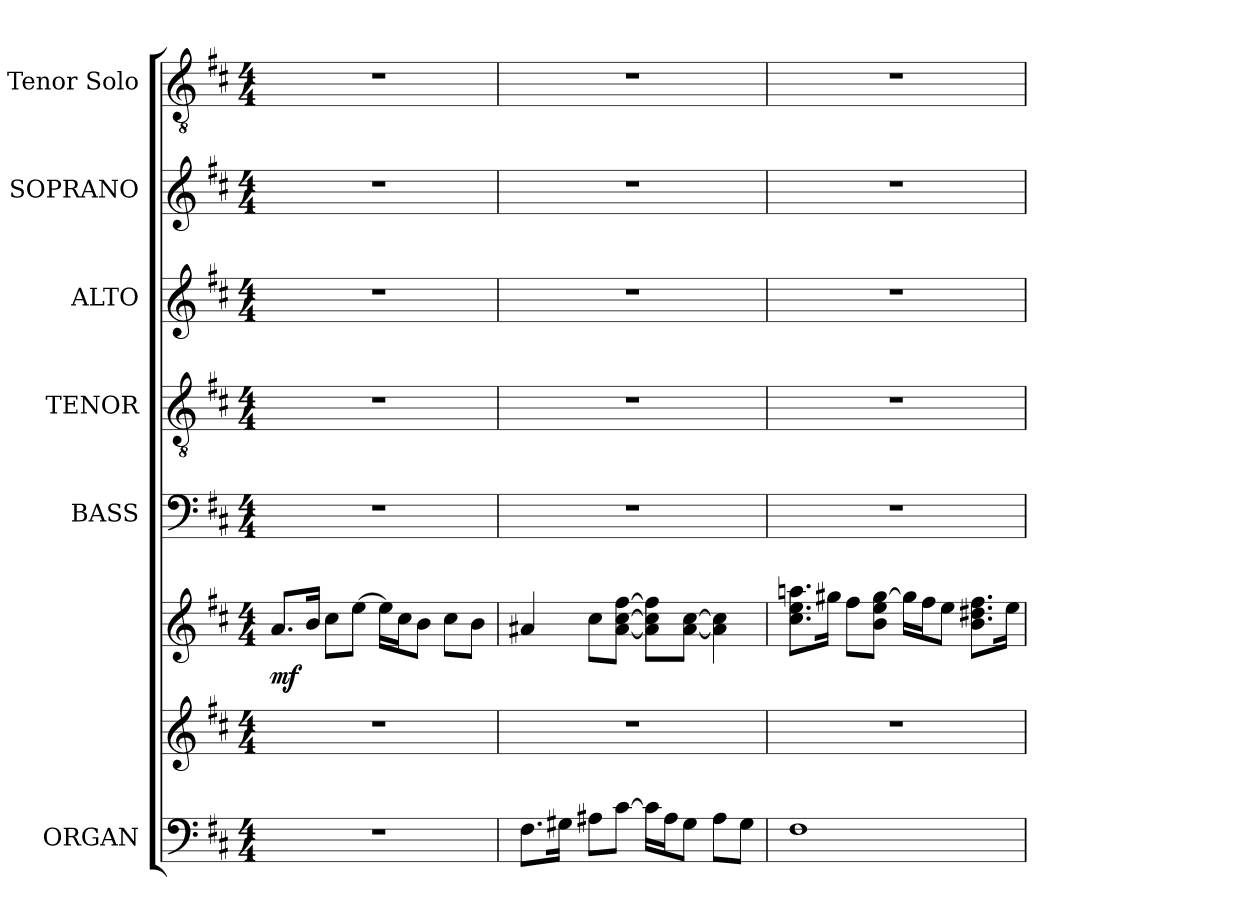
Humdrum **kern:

**kern	**kern	**kern	**dynam	**kern	**kern	**kern	**kern	**kern
*part6	*part6	*part6	*part6	*part5	*part4	*part3	*part2	*part1
*staff8	*staff7	*staff6	*staff6/7/8	*staff5	*staff4	*staff3	*staff2	*staff1
*I"ORGAN	*	*	*	*I"BASS	*I"TENOR	*I"ALTO	*I"SOPRANO	*I"Tenor Solo
*	*	*	*	*I'B.	*I'T.	*I'A.	*I'S.	*I'T. Solo
!!LO:PB:g=z
*clefF4	*clefG2	*clefG2	*	*clefF4	*clefGv2	*clefG2	*clefG2	*clefGv2
*	*	*	*	*	*ITrd7c12	*	*	*ITrd7c12
*k[f#c#]	*k[f#c#]	*k[f#c#]	*	*k[f#c#]	*k[f#c#]	*k[f#c#]	*k[f#c#]	*k[f#c#]
*D:	*D:	*D:	*	*D:	*D:	*D:	*D:	*D:
*M4/4	*M4/4	*M4/4	*	*M4/4	*M4/4	*M4/4	*M4/4	*M4/4
*MM110	*MM110	*MM110	*	*MM110	*MM110	*MM110	*MM110	*MM110
=1	=1	=1	=1	=1	=1	=1	=1	=1
1r	1r	8.ai/L	mf	1r	1r	1r	1r	1r
.	.	16bi/Jk	.	.	.	.	.	.
.	.	8cc#i\L	.	.	.	.	.	.
.	.	[8eei\J	.	.	.	.	.	.
.	.	16eei\LL]	.	.	.	.	.	.
.	.	16cc#i\J	.	.	.	.	.	.
.	.	8bi\J	.	.	.	.	.	.
.	.	8cc#i\L	.	.	.	.	.	.
.	.	8bi\J	.	.	.	.	.	.
=2	=2	=2	=2	=2	=2	=2	=2	=2
8.F#i\L	1r	4a#Xi/	.	1r	1r	1r	1r	1r
16G#Xi\Jk	.	.	.	.	.	.	.	.
8A#Xi\L	.	8cc#i\L	.	.	.	.	.	.
[8c#i\J	.	[8a#i\ [8cc#i\ [8ff#i\J	.	.	.	.	.	.
16c#i\LL]	.	8a#i]\ 8cc#i]\ 8ff#i]\L	.	.	.	.	.	.
16A#i\J	.	.	.	.	.	.	.	.
8G#i\J	.	[8a#i\ [8cc#i\J	.	.	.	.	.	.
8A#i\L	.	4a#i\] 4cc#i]	.	.	.	.	.	.
8G#i\J	.	.	.	.	.	.	.	.
=3	=3	=3	=3	=3	=3	=3	=3	=3
1F#i	1r	8.cc#i\ 8.eei\ 8.aani\L	.	1r	1r	1r	1r	1r
.	.	16gg#Xi\Jk	.	.	.	.	.	.
.	.	8ff#i\L	.	.	.	.	.	.
.	.	8bi\ 8eei\ [8gg#i\J	.	.	.	.	.	.
.	.	16gg#i\LL]	.	.	.	.	.	.
.	.	16ff#i\J	.	.	.	.	.	.
.	.	8eei\J	.	.	.	.	.	.
.	.	8.bi\ 8.dd#Xi\ 8.ff#i\L	.	.	.	.	.	.
.	.	16eei\Jk	.	.	.	.	.	.
=	=	=	=	=	=	=	=	=
*-	*-	*-	*-	*-	*-	*-	*-	*-
